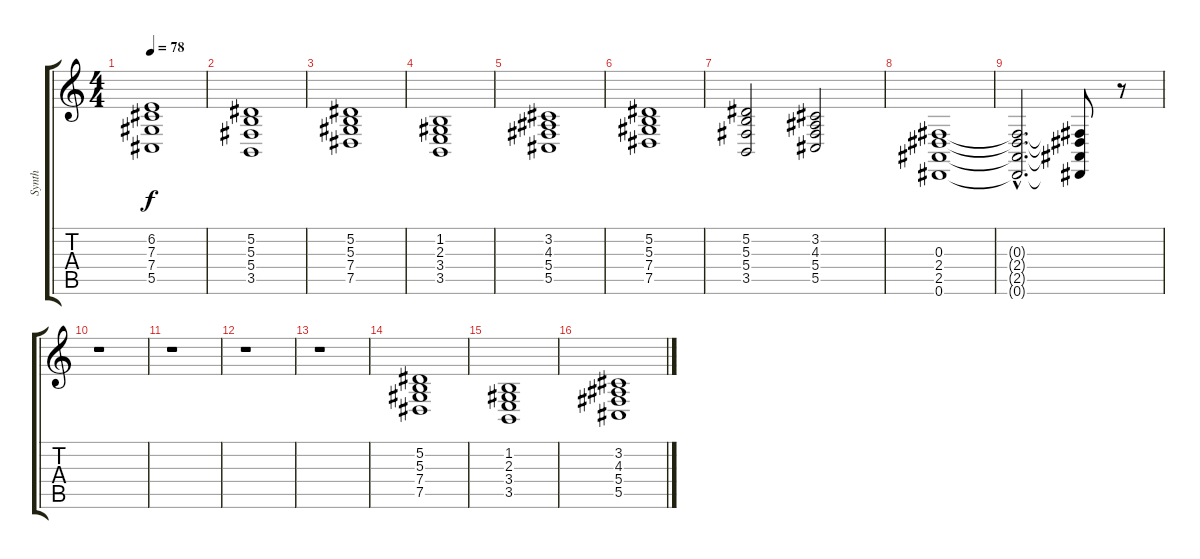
\track ("Synth" "Synth") {instrument synthstrings1}
\staff {score tabs}
\tuning (Eb4 Bb3 Gb3 Db3 Ab2 Eb2) {hide}
\ts (4 4)
\tempo 78
\clef g2
\ks c
(6.2 7.3 7.4 5.5).1{dy f} |
(5.2 5.3 5.4 3.5).1 |
(5.2 5.3 7.4 7.5).1 |
(1.2 2.3 3.4 3.5).1 |
(3.2 4.3 5.4 5.5).1 |
(5.2 5.3 7.4 7.5).1 |
(5.2 5.3 5.4 3.5).2 (3.2 4.3 5.4 5.5).2 |
(0.3 2.4 2.5 0.6).1 |
(0.3{hac t} 2.4{hac t} 2.5{hac t} 0.6{hac t}).2{d} (0.3{t} 2.4{t} 2.5{t} 0.6{t}).8 r.8 |
r.1 |
r.1 |
r.1 |
r.1 |
(5.2 5.3 7.4 7.5).1 |
(1.2 2.3 3.4 3.5).1 |
(3.2 4.3 5.4 5.5).1
